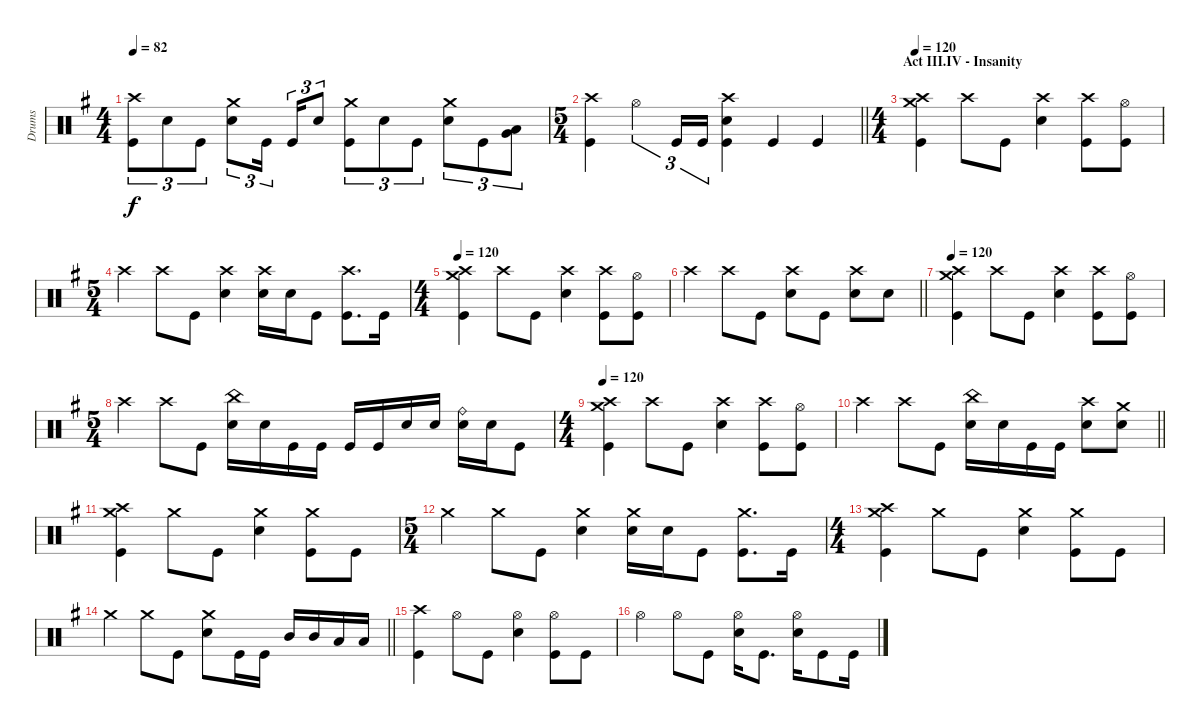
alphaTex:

\track ("Drums" "Drums") {instrument percussion}
\staff
\articulation defaults
\ts (4 4)
\tempo 82
\clef neutral
\ks eminor
("Crash high (hit)" "Kick (hit)").8{tu (3 2) dy f} "Electric Snare (hit)".8{tu (3 2)} "Kick (hit)".8{tu (3 2)} ("Crash medium (hit)" "Electric Snare (hit)").8{tu (3 2)} "Kick (hit)".16{tu (3 2) beam splitsecondary} "Kick (hit)".16{tu (3 2)} "Electric Snare (hit)".8{tu (3 2)} ("Crash medium (hit)" "Kick (hit)").8{tu (3 2)} "Electric Snare (hit)".8{tu (3 2)} "Kick (hit)".8{tu (3 2)} ("Crash medium (hit)" "Electric Snare (hit)").8{tu (3 2)} "Kick (hit)".8{tu (3 2)} ("Very Low Tom (hit)" "Low Floor Tom (hit)").8{tu (3 2)} |
\ts (5 4)
\barLineRight lightlight
("Crash high (hit)" "Kick (hit)").4 "Hi-Hat (open)".4{tu (3 2)} "Kick (hit)".16{tu (3 2)} "Kick (hit)".16{tu (3 2)} ("Crash high (hit)" "Electric Snare (hit)" "Kick (hit)").4 "Kick (hit)".4 "Kick (hit)".4 |
\ts (4 4)
\section ("" "Act III.IV - Insanity")
\tempo 120
("Crash high (hit)" "Crash medium (hit)" "Kick (hit)").4 "Crash high (hit)".8 "Kick (hit)".8 ("Crash high (hit)" "Electric Snare (hit)").4 ("Crash high (hit)" "Kick (hit)").8 ("Hi-Hat (open)" "Kick (hit)").8 |
\ts (5 4)
"Crash high (hit)".4 "Crash high (hit)".8 "Kick (hit)".8 ("Crash high (hit)" "Electric Snare (hit)").4 ("Crash high (hit)" "Electric Snare (hit)").16 "Electric Snare (hit)".16 "Kick (hit)".8 ("Crash high (hit)" "Kick (hit)").8{d} "Kick (hit)".16 |
\ts (4 4)
\tempo 120
("Crash high (hit)" "Crash medium (hit)" "Kick (hit)").4 "Crash high (hit)".8 "Kick (hit)".8 ("Crash high (hit)" "Electric Snare (hit)").4 ("Crash high (hit)" "Kick (hit)").8 ("Hi-Hat (open)" "Kick (hit)").8 |
\barLineRight lightlight "Crash high (hit)".4 "Crash high (hit)".8 "Kick (hit)".8
("Crash high (hit)" "Electric Snare (hit)").8 "Kick (hit)".8 ("Crash high (hit)" "Electric Snare (hit)").8 "Electric Snare (hit)".8 |
\tempo 120
("Crash high (hit)" "Crash medium (hit)" "Kick (hit)").4 "Crash high (hit)".8 "Kick (hit)".8 ("Crash high (hit)" "Electric Snare (hit)").4 ("Crash high (hit)" "Kick (hit)").8 ("Hi-Hat (open)" "Kick (hit)").8 |
\ts (5 4)
"Crash high (hit)".4 "Crash high (hit)".8 "Kick (hit)".8 ("China (hit)" "Electric Snare (hit)").16 "Electric Snare (hit)".16 "Kick (hit)".16 "Kick (hit)".16 "Kick (hit)".16 "Kick (hit)".16 "Electric Snare (hit)".16 "Electric Snare (hit)".16 ("Ride (bell)" "Electric Snare (hit)").16 "Electric Snare (hit)".16 "Kick (hit)".8 |
\ts (4 4)
\tempo 120
("Crash high (hit)" "Crash medium (hit)" "Kick (hit)").4 "Crash high (hit)".8 "Kick (hit)".8 ("Crash high (hit)" "Electric Snare (hit)").4 ("Crash high (hit)" "Kick (hit)").8 ("Hi-Hat (open)" "Kick (hit)").8 |
\barLineRight lightlight "Crash high (hit)".4 "Crash high (hit)".8 "Kick (hit)".8
("China (hit)" "Electric Snare (hit)").16 "Electric Snare (hit)".16 "Kick (hit)".16 "Kick (hit)".16 ("Crash high (hit)" "Electric Snare (hit)").8 ("Crash medium (hit)" "Electric Snare (hit)").8 |
\section ("" "")
("Crash high (hit)" "Crash medium (hit)" "Kick (hit)").4 "Crash medium (hit)".8 "Kick (hit)".8 ("Crash medium (hit)" "Electric Snare (hit)").4 ("Crash medium (hit)" "Kick (hit)").8 "Kick (hit)".8 |
\ts (5 4)
"Crash medium (hit)".4 "Crash medium (hit)".8 "Kick (hit)".8 ("Crash medium (hit)" "Electric Snare (hit)").4 ("Crash medium (hit)" "Electric Snare (hit)").16 "Electric Snare (hit)".16 "Kick (hit)".8 ("Crash medium (hit)" "Kick (hit)").8{d} "Kick (hit)".16 |
\ts (4 4)
("Crash high (hit)" "Crash medium (hit)" "Kick (hit)").4 "Crash medium (hit)".8 "Kick (hit)".8 ("Crash medium (hit)" "Electric Snare (hit)").4 ("Crash medium (hit)" "Kick (hit)").8 "Kick (hit)".8 |
\barLineRight lightlight "Crash medium (hit)".4 "Crash medium (hit)".8 "Kick (hit)".8
("Crash medium (hit)" "Electric Snare (hit)").8 "Kick (hit)".16 "Kick (hit)".16 "Mid Tom (hit)".16 "Mid Tom (hit)".16 "Low Tom (hit)".16 "Low Tom (hit)".16 |
("Crash high (hit)" "Kick (hit)").4 "Hi-Hat (open)".8 "Kick (hit)".8 ("Hi-Hat (open)" "Electric Snare (hit)").4 ("Hi-Hat (open)" "Kick (hit)").8 "Kick (hit)".8 |
"Hi-Hat (open)".4 "Hi-Hat (open)".8 "Kick (hit)".8 ("Hi-Hat (open)" "Electric Snare (hit)").16 "Kick (hit)".8{d} ("Hi-Hat (open)" "Electric Snare (hit)").16 "Kick (hit)".8 "Kick (hit)".16
